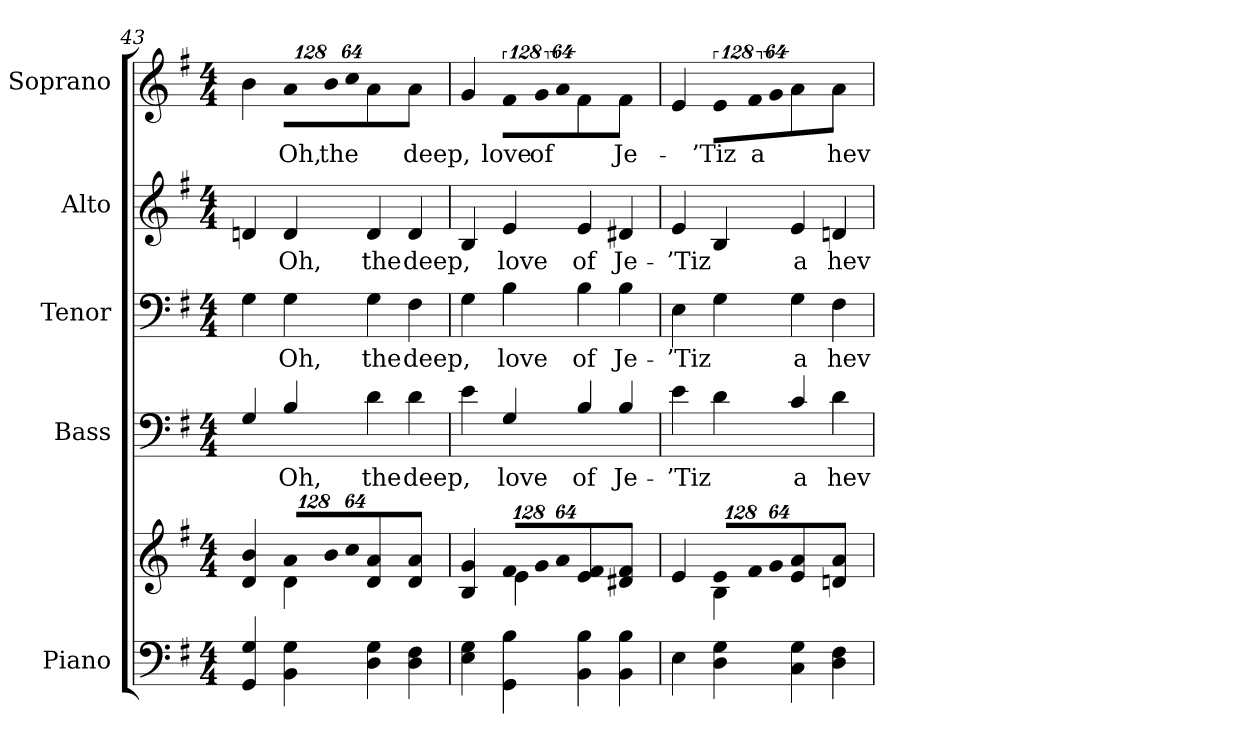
**kern	**kern	**kern	**text	**kern	**text	**kern	**text	**kern	**text
*part5	*part5	*part4	*part4	*part3	*part3	*part2	*part2	*part1	*part1
*staff6	*staff5	*staff4	*staff4	*staff3	*staff3	*staff2	*staff2	*staff1	*staff1
*I"Piano	*	*I"Bass	*	*I"Tenor	*	*I"Alto	*	*I"Soprano	*
*I'Pno.	*	*I'B.	*	*I'T.	*	*I'A.	*	*I'S.	*
!!LO:PB:g=z
*clefF4	*clefG2	*clefF4	*	*clefF4	*	*clefG2	*	*clefG2	*
*	*	*ITrd7c12	*	*	*	*	*	*	*
*k[f#]	*k[f#]	*k[f#]	*	*k[f#]	*	*k[f#]	*	*k[f#]	*
*G:	*G:	*G:	*	*G:	*	*G:	*	*G:	*
*M4/4	*M4/4	*M4/4	*	*M4/4	*	*M4/4	*	*M4/4	*
=43	=43	=43	=43	=43	=43	=43	=43	=43	=43
*	*^	*	*	*	*	*	*	*	*
4GGi/ 4Gi	4di/ 4bi	4ryy	4GGi/	.	4Gi\	.	4dni/	.	4bi\	.
*	*Xbrackettup	*	*	*	*	*	*	*	*	*
!	!LO:N:vis=8	!	!	!	!	!	!	!	!	!
!	!	!	!	!LO:LY:b:color=#000000	!	!	!	!	!	!
!	!	!	!	!	!	!LO:LY:b:color=#000000	!	!	!	!
!	!	!	!	!	!	!	!	!LO:LY:b:color=#000000	!	!
*	*	*	*	*	*	*	*	*	*Xbrackettup	*
!	!	!	!	!	!	!	!	!	!LO:N:vis=8	!
!	!	!	!	!	!	!	!	!	!	!LO:LY:b:color=#000000
4BBi\ 4Gi	1024%85ai/L	4di\	4BBi/	Oh,	4Gi\	Oh,	4di/	Oh,	1024%85ai\L	Oh,
!	!LO:N:vis=8	!	!	!	!	!	!	!	!LO:N:vis=8	!
!	!	!	!	!	!	!	!	!	!	!LO:LY:b:color=#000000
.	1024%85bi/	.	.	.	.	.	.	.	1024%85bi\	the
!	!LO:N:vis=8	!	!	!	!	!	!	!	!LO:N:vis=8	!
.	512%43cci/J	.	.	.	.	.	.	.	512%43cci\J	.
!	!	!	!	!LO:LY:b:color=#000000	!	!	!	!	!	!
!	!	!	!	!	!	!LO:LY:b:color=#000000	!	!	!	!
!	!	!	!	!	!	!	!	!LO:LY:b:color=#000000	!	!
4Di\ 4Gi	4di/ 4ai	4ryy	4Di\	the	4Gi\	the	4di/	the	4ai/	.
!	!	!	!	!LO:LY:b:color=#000000	!	!	!	!	!	!
!	!	!	!	!	!	!LO:LY:b:color=#000000	!	!	!	!
!	!	!	!	!	!	!	!	!LO:LY:b:color=#000000	!	!
!	!	!	!	!	!	!	!	!	!	!LO:LY:b:color=#000000
4Di\ 4F#i	4di/ 4ai	4ryy	4Di\	deep,	4F#i\	deep,	4di/	deep,	4ai/	deep,
=44	=44	=44	=44	=44	=44	=44	=44	=44	=44	=44
4Ei\ 4Gi	4Bi/ 4gi	4ryy	4Ei\	.	4Gi\	.	4Bi/	.	4gi/	.
!	!LO:N:vis=8	!	!	!	!	!	!	!	!	!
!	!	!	!	!LO:LY:b:color=#000000	!	!	!	!	!	!
!	!	!	!	!	!	!LO:LY:b:color=#000000	!	!	!	!
!	!	!	!	!	!	!	!	!LO:LY:b:color=#000000	!	!
*	*	*	*	*	*	*	*	*	*brackettup	*
!	!	!	!	!	!	!	!	!	!LO:N:vis=8	!
!	!	!	!	!	!	!	!	!	!	!LO:LY:b:color=#000000
4GGi\ 4Bi	1024%85f#i/L	4ei\	4GGi/	love	4Bi\	love	4ei/	love	1024%85f#i\L	love
!	!LO:N:vis=8	!	!	!	!	!	!	!	!LO:N:vis=8	!
!	!	!	!	!	!	!	!	!	!	!LO:LY:b:color=#000000
.	1024%85gi/	.	.	.	.	.	.	.	1024%85gi\	of
!	!LO:N:vis=8	!	!	!	!	!	!	!	!LO:N:vis=8	!
.	512%43ai/J	.	.	.	.	.	.	.	512%43ai\J	.
!	!	!	!	!LO:LY:b:color=#000000	!	!	!	!	!	!
!	!	!	!	!	!	!LO:LY:b:color=#000000	!	!	!	!
!	!	!	!	!	!	!	!	!LO:LY:b:color=#000000	!	!
4BBi\ 4Bi	4ei/ 4f#i	4ryy	4BBi/	of	4Bi\	of	4ei/	of	4f#i/	.
!	!	!	!	!LO:LY:b:color=#000000	!	!	!	!	!	!
!	!	!	!	!	!	!LO:LY:b:color=#000000	!	!	!	!
!	!	!	!	!	!	!	!	!LO:LY:b:color=#000000	!	!
!	!	!	!	!	!	!	!	!	!	!LO:LY:b:color=#000000
4BBi\ 4Bi	4d#Xi/ 4f#i	4ryy	4BBi/	Je-	4Bi\	Je-	4d#Xi/	Je-	4f#i/	Je-
=45	=45	=45	=45	=45	=45	=45	=45	=45	=45	=45
!	!	!	!	!LO:LY:b:color=#000000	!	!	!	!	!	!
!	!	!	!	!	!	!LO:LY:b:color=#000000	!	!	!	!
!	!	!	!	!	!	!	!	!LO:LY:b:color=#000000	!	!
4Ei\	4ei/	4ryy	4Ei\	-’Tiz	4Ei\	-’Tiz	4ei/	-’Tiz	4ei/	.
!	!LO:N:vis=8	!	!	!	!	!	!	!	!LO:N:vis=8	!
!	!	!	!	!	!	!	!	!	!	!LO:LY:b:color=#000000
4Di\ 4Gi	1024%85ei/L	4Bi\	4Di\	.	4Gi\	.	4Bi/	.	1024%85ei\L	-’Tiz
!	!LO:N:vis=8	!	!	!	!	!	!	!	!LO:N:vis=8	!
!	!	!	!	!	!	!	!	!	!	!LO:LY:b:color=#000000
.	1024%85f#i/	.	.	.	.	.	.	.	1024%85f#i\	a
!	!LO:N:vis=8	!	!	!	!	!	!	!	!LO:N:vis=8	!
.	512%43gi/J	.	.	.	.	.	.	.	512%43gi\J	.
!	!	!	!	!LO:LY:b:color=#000000	!	!	!	!	!	!
!	!	!	!	!	!	!LO:LY:b:color=#000000	!	!	!	!
!	!	!	!	!	!	!	!	!LO:LY:b:color=#000000	!	!
4Ci\ 4Gi	4ei/ 4ai	4ryy	4Ci/	a	4Gi\	a	4ei/	a	4ai/	.
!	!	!	!	!LO:LY:b:color=#000000	!	!	!	!	!	!
!	!	!	!	!	!	!LO:LY:b:color=#000000	!	!	!	!
!	!	!	!	!	!	!	!	!LO:LY:b:color=#000000	!	!
!	!	!	!	!	!	!	!	!	!	!LO:LY:b:color=#000000
4Di\ 4F#i	4dni/ 4ai	4ryy	4Di\	hev	4F#i\	hev	4dni/	hev	4ai/	hev
*	*v	*v	*	*	*	*	*	*	*	*
=	=	=	=	=	=	=	=	=	=
*-	*-	*-	*-	*-	*-	*-	*-	*-	*-
